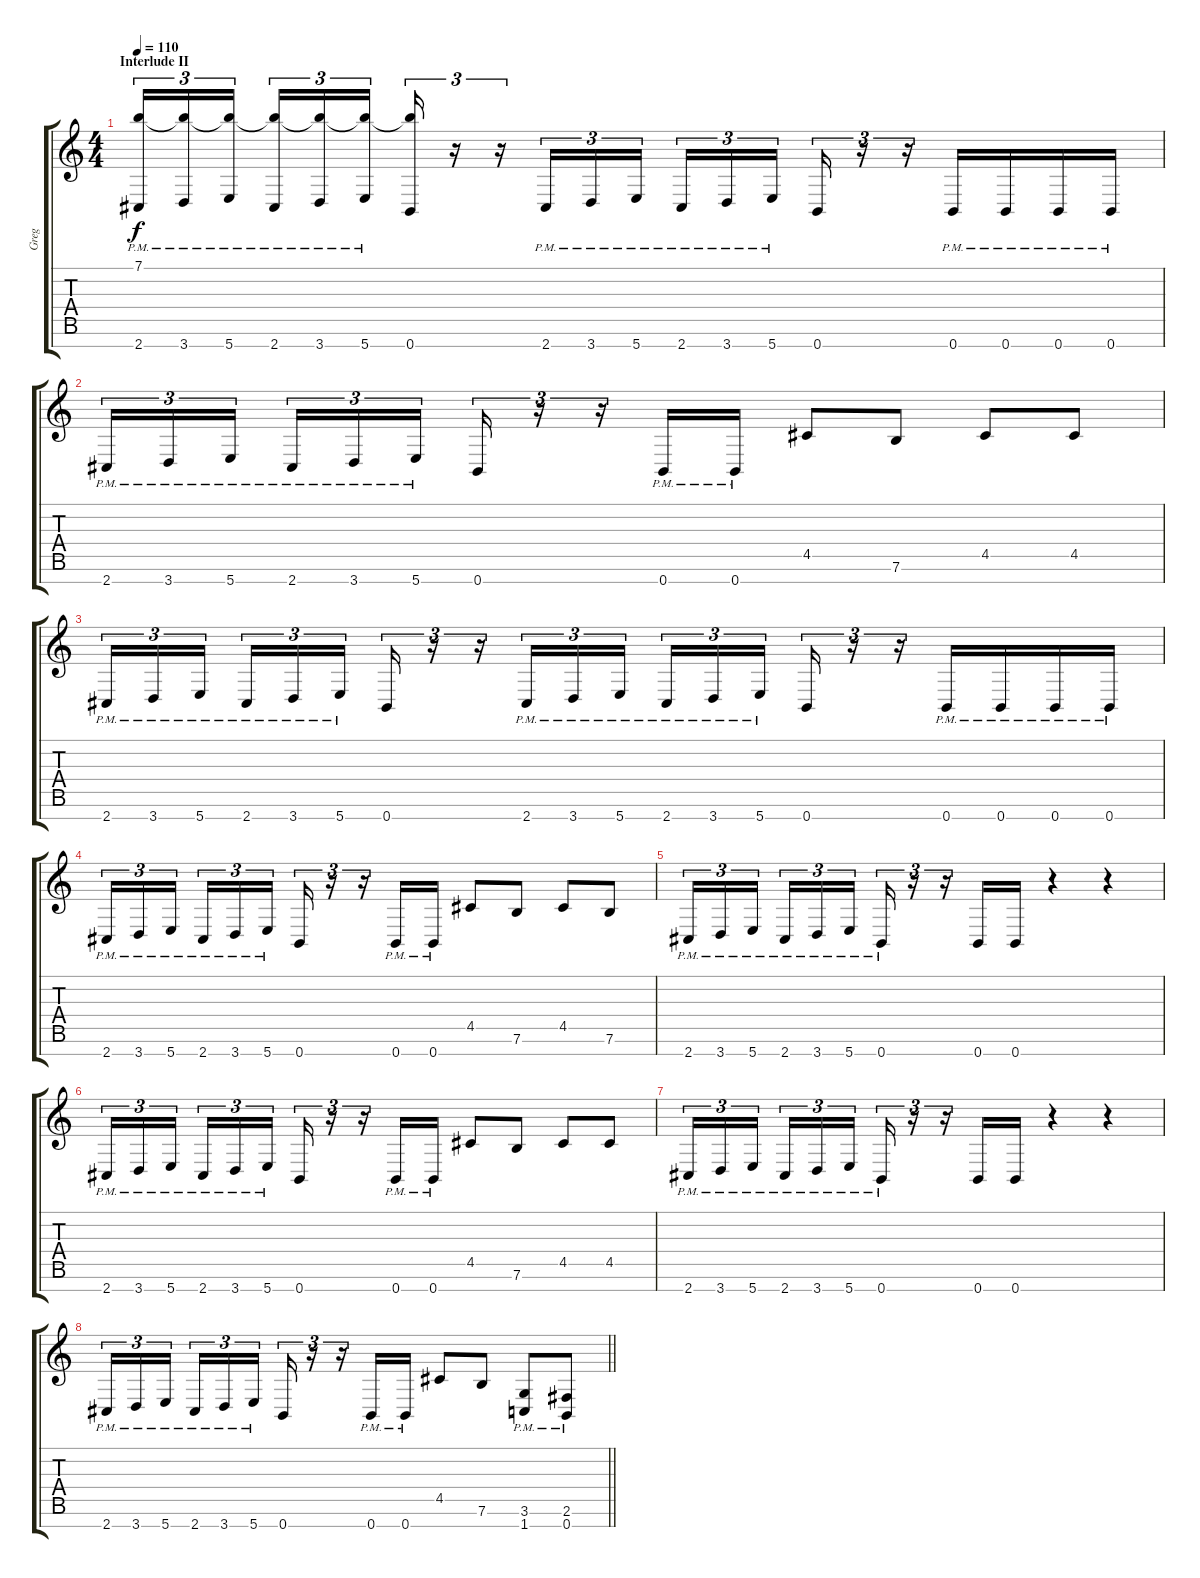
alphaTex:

\track ("Greg" "Greg") {instrument distortionguitar}
\staff {score tabs}
\tuning (E4 B3 G3 D3 A2 E2 B1) {hide}
\ts (4 4)
\section ("" "Interlude II")
\tempo 110
\clef g2
\ks c
(7.1 2.7{pm}).16{tu (3 2) dy f} (7.1{t} 3.7{pm}).16{tu (3 2)} (7.1{t} 5.7{pm}).16{tu (3 2) beam splitsecondary} (7.1{t} 2.7{pm}).16{tu (3 2)} (7.1{t} 3.7{pm}).16{tu (3 2)} (7.1{t} 5.7{pm}).16{tu (3 2)} (7.1{t} 0.7).16{tu (3 2)} r.16{tu (3 2)} r.16{tu (3 2)} 2.7{pm}.16{tu (3 2)} 3.7{pm}.16{tu (3 2)} 5.7{pm}.16{tu (3 2)} 2.7{pm}.16{tu (3 2)} 3.7{pm}.16{tu (3 2)} 5.7{pm}.16{tu (3 2) beam splitsecondary} 0.7.16{tu (3 2)} r.16{tu (3 2)} r.16{tu (3 2)} 0.7{pm}.16 0.7{pm}.16 0.7{pm}.16 0.7{pm}.16 |
2.7{pm}.16{tu (3 2)} 3.7{pm}.16{tu (3 2)} 5.7{pm}.16{tu (3 2) beam splitsecondary} 2.7{pm}.16{tu (3 2)} 3.7{pm}.16{tu (3 2)} 5.7{pm}.16{tu (3 2)} 0.7.16{tu (3 2)} r.16{tu (3 2)} r.16{tu (3 2)} 0.7{pm}.16 0.7{pm}.16 4.5.8 7.6.8 4.5.8 4.5.8 |
2.7{pm}.16{tu (3 2)} 3.7{pm}.16{tu (3 2)} 5.7{pm}.16{tu (3 2) beam splitsecondary} 2.7{pm}.16{tu (3 2)} 3.7{pm}.16{tu (3 2)} 5.7{pm}.16{tu (3 2)} 0.7.16{tu (3 2)} r.16{tu (3 2)} r.16{tu (3 2)} 2.7{pm}.16{tu (3 2)} 3.7{pm}.16{tu (3 2)} 5.7{pm}.16{tu (3 2)} 2.7{pm}.16{tu (3 2)} 3.7{pm}.16{tu (3 2)} 5.7{pm}.16{tu (3 2) beam splitsecondary} 0.7.16{tu (3 2)} r.16{tu (3 2)} r.16{tu (3 2)} 0.7{pm}.16 0.7{pm}.16 0.7{pm}.16 0.7{pm}.16 |
2.7{pm}.16{tu (3 2)} 3.7{pm}.16{tu (3 2)} 5.7{pm}.16{tu (3 2) beam splitsecondary} 2.7{pm}.16{tu (3 2)} 3.7{pm}.16{tu (3 2)} 5.7{pm}.16{tu (3 2)} 0.7.16{tu (3 2)} r.16{tu (3 2)} r.16{tu (3 2)} 0.7{pm}.16 0.7{pm}.16 4.5.8 7.6.8 4.5.8 7.6.8 |
2.7{pm}.16{tu (3 2)} 3.7{pm}.16{tu (3 2)} 5.7{pm}.16{tu (3 2) beam splitsecondary} 2.7{pm}.16{tu (3 2)} 3.7{pm}.16{tu (3 2)} 5.7{pm}.16{tu (3 2)} 0.7{pm}.16{tu (3 2)} r.16{tu (3 2)} r.16{tu (3 2)} 0.7.16 0.7.16 r.4 r.4 |
2.7{pm}.16{tu (3 2)} 3.7{pm}.16{tu (3 2)} 5.7{pm}.16{tu (3 2) beam splitsecondary} 2.7{pm}.16{tu (3 2)} 3.7{pm}.16{tu (3 2)} 5.7{pm}.16{tu (3 2)} 0.7.16{tu (3 2)} r.16{tu (3 2)} r.16{tu (3 2)} 0.7{pm}.16 0.7{pm}.16 4.5.8 7.6.8 4.5.8 4.5.8 |
2.7{pm}.16{tu (3 2)} 3.7{pm}.16{tu (3 2)} 5.7{pm}.16{tu (3 2) beam splitsecondary} 2.7{pm}.16{tu (3 2)} 3.7{pm}.16{tu (3 2)} 5.7{pm}.16{tu (3 2)} 0.7{pm}.16{tu (3 2)} r.16{tu (3 2)} r.16{tu (3 2)} 0.7.16 0.7.16 r.4 r.4 |
\barLineRight lightlight
2.7{pm}.16{tu (3 2)} 3.7{pm}.16{tu (3 2)} 5.7{pm}.16{tu (3 2) beam splitsecondary} 2.7{pm}.16{tu (3 2)} 3.7{pm}.16{tu (3 2)} 5.7{pm}.16{tu (3 2)} 0.7.16{tu (3 2)} r.16{tu (3 2)} r.16{tu (3 2)} 0.7{pm}.16 0.7{pm}.16 4.5.8 7.6.8 (3.6{pm} 1.7{pm}).8 (2.6{pm} 0.7{pm}).8
